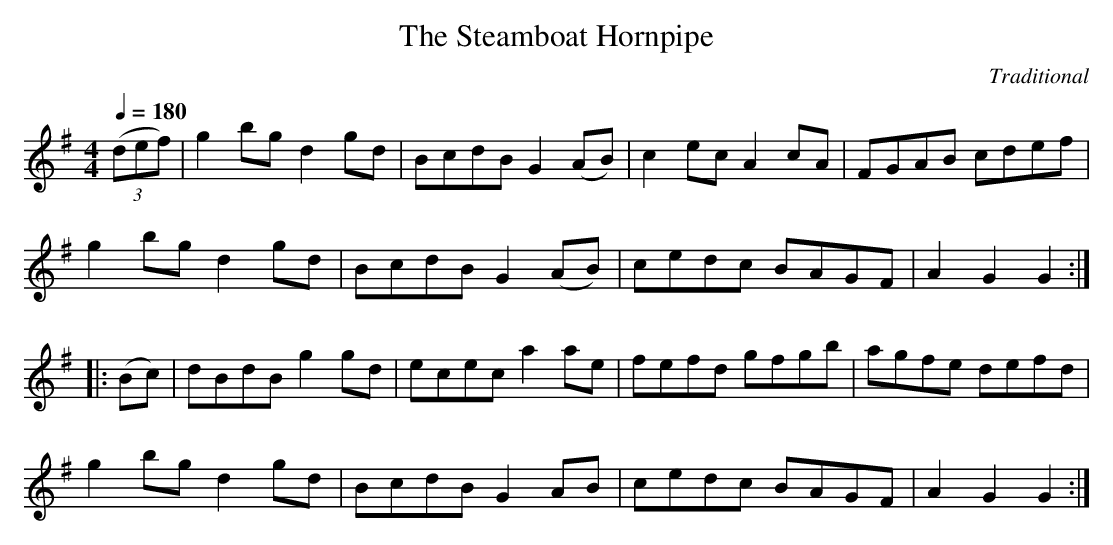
X:1
T:The Steamboat Hornpipe
C:Traditional
Q:1/4=180
M:4/4
L:1/8
K:G
(3(def)|g2bg d2gd|BcdB G2(AB)|c2ec A2cA|FGAB cdef|
g2bg d2gd|BcdB G2(AB)|cedc BAGF|A2G2G2:|
|:(Bc)|dBdB g2gd|ecec a2ae|fefd gfgb|agfe defd|
g2bg d2gd|BcdB G2AB|cedc BAGF|A2G2G2:|
